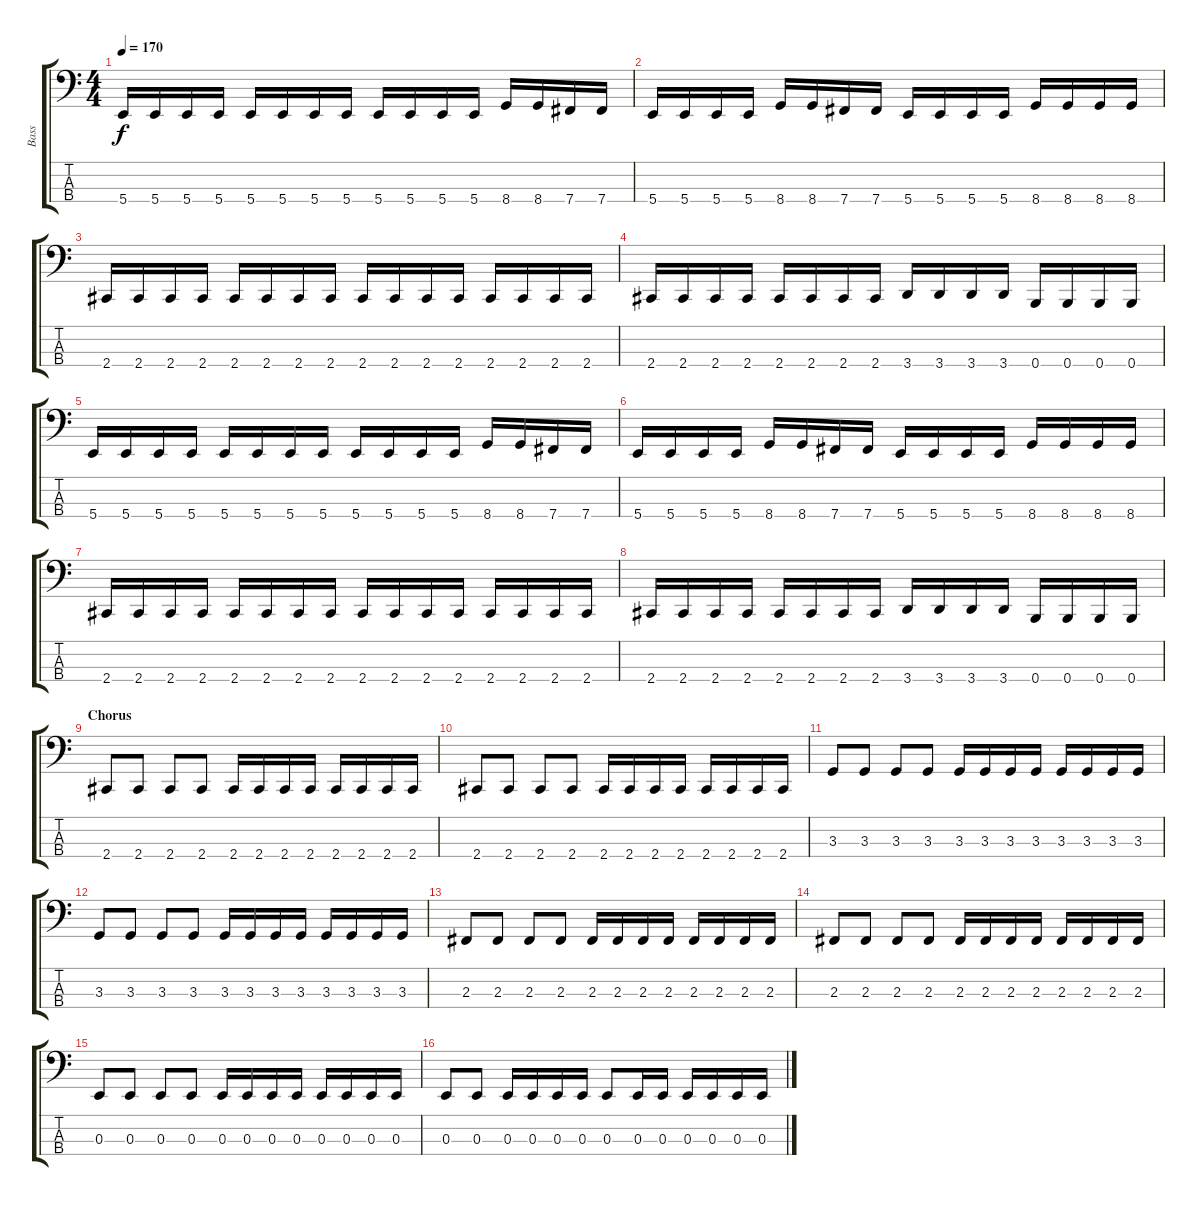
\track ("Bass" "Bass") {instrument electricbasspick}
\staff {score tabs}
\tuning (D2 A1 E1 B0) {hide}
\ts (4 4)
\tempo 170
\clef f4
\ks c
5.4.16{dy f} 5.4.16 5.4.16 5.4.16 5.4.16 5.4.16 5.4.16 5.4.16 5.4.16 5.4.16 5.4.16 5.4.16 8.4.16 8.4.16 7.4.16 7.4.16 |
5.4.16 5.4.16 5.4.16 5.4.16 8.4.16 8.4.16 7.4.16 7.4.16 5.4.16 5.4.16 5.4.16 5.4.16 8.4.16 8.4.16 8.4.16 8.4.16 |
2.4.16 2.4.16 2.4.16 2.4.16 2.4.16 2.4.16 2.4.16 2.4.16 2.4.16 2.4.16 2.4.16 2.4.16 2.4.16 2.4.16 2.4.16 2.4.16 |
2.4.16 2.4.16 2.4.16 2.4.16 2.4.16 2.4.16 2.4.16 2.4.16 3.4.16 3.4.16 3.4.16 3.4.16 0.4.16 0.4.16 0.4.16 0.4.16 |
5.4.16 5.4.16 5.4.16 5.4.16 5.4.16 5.4.16 5.4.16 5.4.16 5.4.16 5.4.16 5.4.16 5.4.16 8.4.16 8.4.16 7.4.16 7.4.16 |
5.4.16 5.4.16 5.4.16 5.4.16 8.4.16 8.4.16 7.4.16 7.4.16 5.4.16 5.4.16 5.4.16 5.4.16 8.4.16 8.4.16 8.4.16 8.4.16 |
2.4.16 2.4.16 2.4.16 2.4.16 2.4.16 2.4.16 2.4.16 2.4.16 2.4.16 2.4.16 2.4.16 2.4.16 2.4.16 2.4.16 2.4.16 2.4.16 |
2.4.16 2.4.16 2.4.16 2.4.16 2.4.16 2.4.16 2.4.16 2.4.16 3.4.16 3.4.16 3.4.16 3.4.16 0.4.16 0.4.16 0.4.16 0.4.16 |
\section ("" "Chorus")
2.4.8 2.4.8 2.4.8 2.4.8 2.4.16 2.4.16 2.4.16 2.4.16 2.4.16 2.4.16 2.4.16 2.4.16 |
2.4.8 2.4.8 2.4.8 2.4.8 2.4.16 2.4.16 2.4.16 2.4.16 2.4.16 2.4.16 2.4.16 2.4.16 |
3.3.8 3.3.8 3.3.8 3.3.8 3.3.16 3.3.16 3.3.16 3.3.16 3.3.16 3.3.16 3.3.16 3.3.16 |
3.3.8 3.3.8 3.3.8 3.3.8 3.3.16 3.3.16 3.3.16 3.3.16 3.3.16 3.3.16 3.3.16 3.3.16 |
2.3.8 2.3.8 2.3.8 2.3.8 2.3.16 2.3.16 2.3.16 2.3.16 2.3.16 2.3.16 2.3.16 2.3.16 |
2.3.8 2.3.8 2.3.8 2.3.8 2.3.16 2.3.16 2.3.16 2.3.16 2.3.16 2.3.16 2.3.16 2.3.16 |
0.3.8 0.3.8 0.3.8 0.3.8 0.3.16 0.3.16 0.3.16 0.3.16 0.3.16 0.3.16 0.3.16 0.3.16 |
0.3.8 0.3.8 0.3.16 0.3.16 0.3.16 0.3.16 0.3.8 0.3.16 0.3.16 0.3.16 0.3.16 0.3.16 0.3.16
